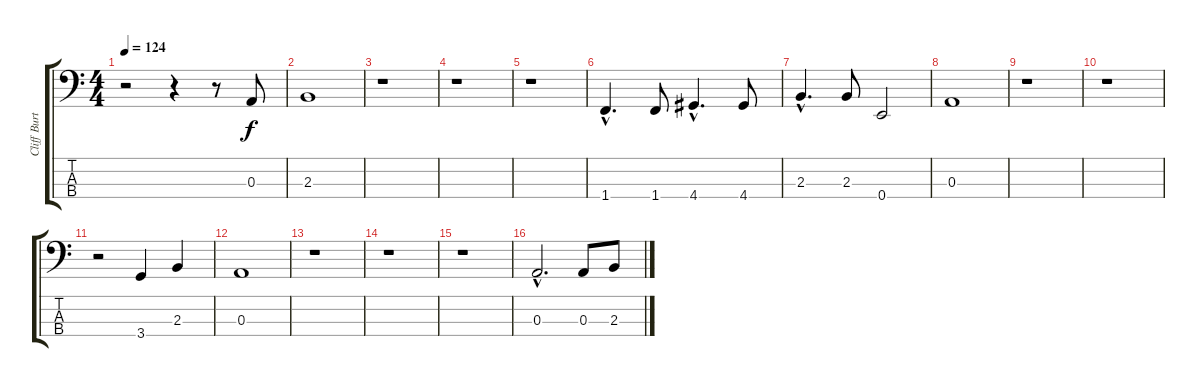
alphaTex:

\track ("Cliff Burton" "Cliff Burt") {instrument electricbasspick}
\staff {score tabs}
\tuning (G2 D2 A1 E1) {hide}
\ts (4 4)
\tempo 124
\clef f4
\ks c
r.2{dy f} r.4 r.8 0.3.8 |
2.3.1 |
r.1 |
r.1 |
r.1 |
1.4{hac}.4{d} 1.4.8 4.4{hac}.4{d} 4.4.8 |
2.3{hac}.4{d} 2.3.8 0.4.2 |
0.3.1{volume 16} |
r.1 |
r.1 |
r.2 3.4.4 2.3.4 |
0.3.1 |
r.1 |
r.1 |
r.1 |
0.3{hac}.2{d} 0.3.8 2.3.8
